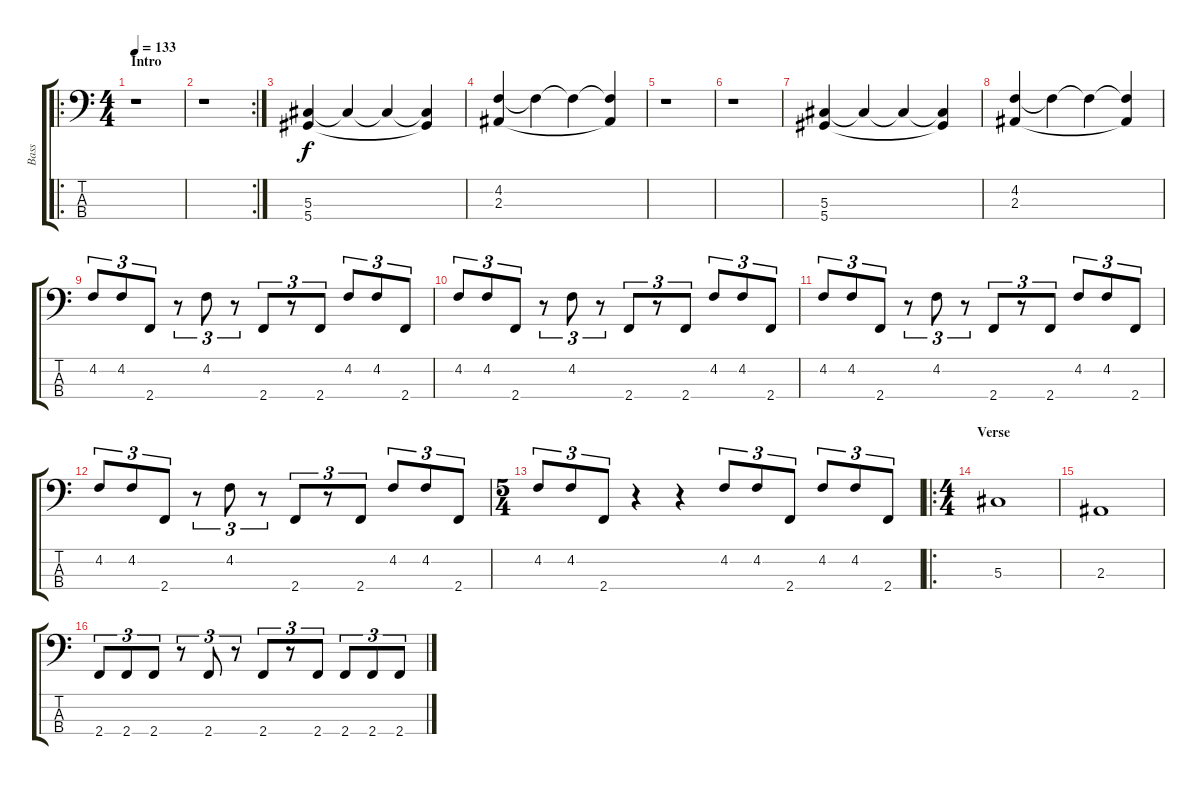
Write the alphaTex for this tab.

\track ("Bass" "Bass") {instrument electricbasspick}
\staff {score tabs}
\tuning (Gb2 Db2 Ab1 Eb1) {hide}
\ro
\ts (4 4)
\section ("" "Intro")
\tempo 133
\clef f4
\ks c
r.1{dy f instrument electricbasspick} |
\rc 2
r.1 |
(5.3 5.4).4 5.3{t}.4 5.3{t}.4 (5.3{t} 5.4{t}).4 |
(4.2 2.3).4 4.2{t}.4 4.2{t}.4 (4.2{t} 2.3{t}).4 |
r.1 |
r.1 |
(5.3 5.4).4 5.3{t}.4 5.3{t}.4 (5.3{t} 5.4{t}).4 |
(4.2 2.3).4 4.2{t}.4 4.2{t}.4 (4.2{t} 2.3{t}).4 |
4.2.8{tu (3 2)} 4.2.8{tu (3 2)} 2.4.8{tu (3 2)} r.8{tu (3 2)} 4.2.8{tu (3 2)} r.8{tu (3 2)} 2.4.8{tu (3 2)} r.8{tu (3 2)} 2.4.8{tu (3 2)} 4.2.8{tu (3 2)} 4.2.8{tu (3 2)} 2.4.8{tu (3 2)} |
4.2.8{tu (3 2)} 4.2.8{tu (3 2)} 2.4.8{tu (3 2)} r.8{tu (3 2)} 4.2.8{tu (3 2)} r.8{tu (3 2)} 2.4.8{tu (3 2)} r.8{tu (3 2)} 2.4.8{tu (3 2)} 4.2.8{tu (3 2)} 4.2.8{tu (3 2)} 2.4.8{tu (3 2)} |
4.2.8{tu (3 2)} 4.2.8{tu (3 2)} 2.4.8{tu (3 2)} r.8{tu (3 2)} 4.2.8{tu (3 2)} r.8{tu (3 2)} 2.4.8{tu (3 2)} r.8{tu (3 2)} 2.4.8{tu (3 2)} 4.2.8{tu (3 2)} 4.2.8{tu (3 2)} 2.4.8{tu (3 2)} |
4.2.8{tu (3 2)} 4.2.8{tu (3 2)} 2.4.8{tu (3 2)} r.8{tu (3 2)} 4.2.8{tu (3 2)} r.8{tu (3 2)} 2.4.8{tu (3 2)} r.8{tu (3 2)} 2.4.8{tu (3 2)} 4.2.8{tu (3 2)} 4.2.8{tu (3 2)} 2.4.8{tu (3 2)} |
\ts (5 4)
4.2.8{tu (3 2)} 4.2.8{tu (3 2)} 2.4.8{tu (3 2)} r.4 r.4 4.2.8{tu (3 2)} 4.2.8{tu (3 2)} 2.4.8{tu (3 2)} 4.2.8{tu (3 2)} 4.2.8{tu (3 2)} 2.4.8{tu (3 2)} |
\ro
\ts (4 4)
\section ("" "Verse")
5.3.1 |
2.3.1 |
2.4.8{tu (3 2)} 2.4.8{tu (3 2)} 2.4.8{tu (3 2)} r.8{tu (3 2)} 2.4.8{tu (3 2)} r.8{tu (3 2)} 2.4.8{tu (3 2)} r.8{tu (3 2)} 2.4.8{tu (3 2)} 2.4.8{tu (3 2)} 2.4.8{tu (3 2)} 2.4.8{tu (3 2)}
